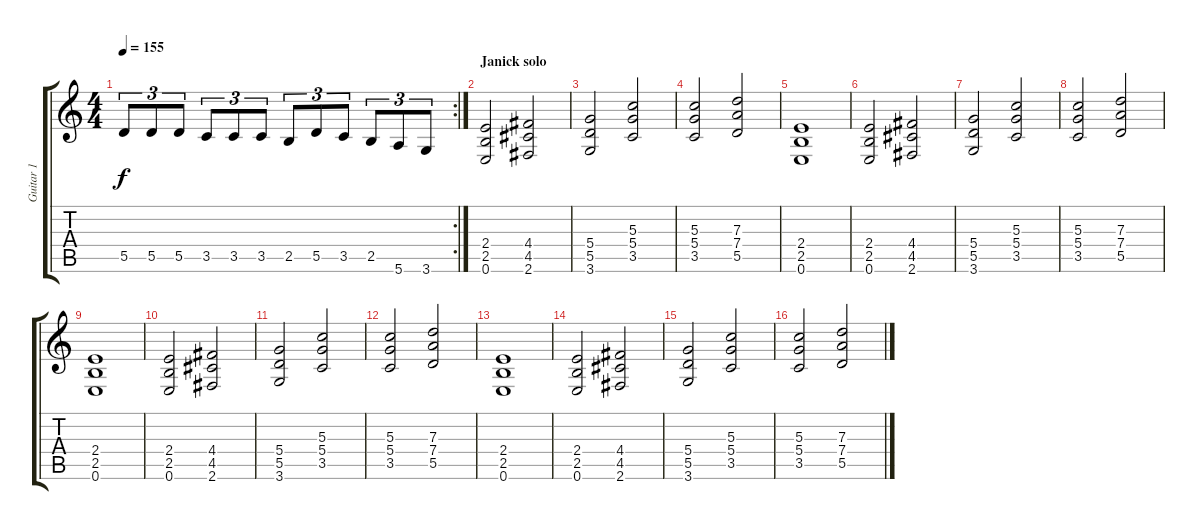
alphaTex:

\track ("Guitar 1" "Guitar 1") {instrument distortionguitar}
\staff {score tabs}
\tuning (E4 B3 G3 D3 A2 E2) {hide}
\rc 2
\ts (4 4)
\tempo 155
\clef g2
\ks c
5.5.8{tu (3 2) dy f} 5.5.8{tu (3 2)} 5.5.8{tu (3 2)} 3.5.8{tu (3 2)} 3.5.8{tu (3 2)} 3.5.8{tu (3 2)} 2.5.8{tu (3 2)} 5.5.8{tu (3 2)} 3.5.8{tu (3 2)} 2.5.8{tu (3 2)} 5.6.8{tu (3 2)} 3.6.8{tu (3 2)} |
\section ("" "Janick solo")
(2.4 2.5 0.6).2 (4.4 4.5 2.6).2 |
(5.4 5.5 3.6).2 (5.3 5.4 3.5).2 |
(5.3 5.4 3.5).2 (7.3 7.4 5.5).2 |
(2.4 2.5 0.6).1 |
(2.4 2.5 0.6).2 (4.4 4.5 2.6).2 |
(5.4 5.5 3.6).2 (5.3 5.4 3.5).2 |
(5.3 5.4 3.5).2 (7.3 7.4 5.5).2 |
(2.4 2.5 0.6).1 |
(2.4 2.5 0.6).2 (4.4 4.5 2.6).2 |
(5.4 5.5 3.6).2 (5.3 5.4 3.5).2 |
(5.3 5.4 3.5).2 (7.3 7.4 5.5).2 |
(2.4 2.5 0.6).1 |
(2.4 2.5 0.6).2 (4.4 4.5 2.6).2 |
(5.4 5.5 3.6).2 (5.3 5.4 3.5).2 |
(5.3 5.4 3.5).2 (7.3 7.4 5.5).2
